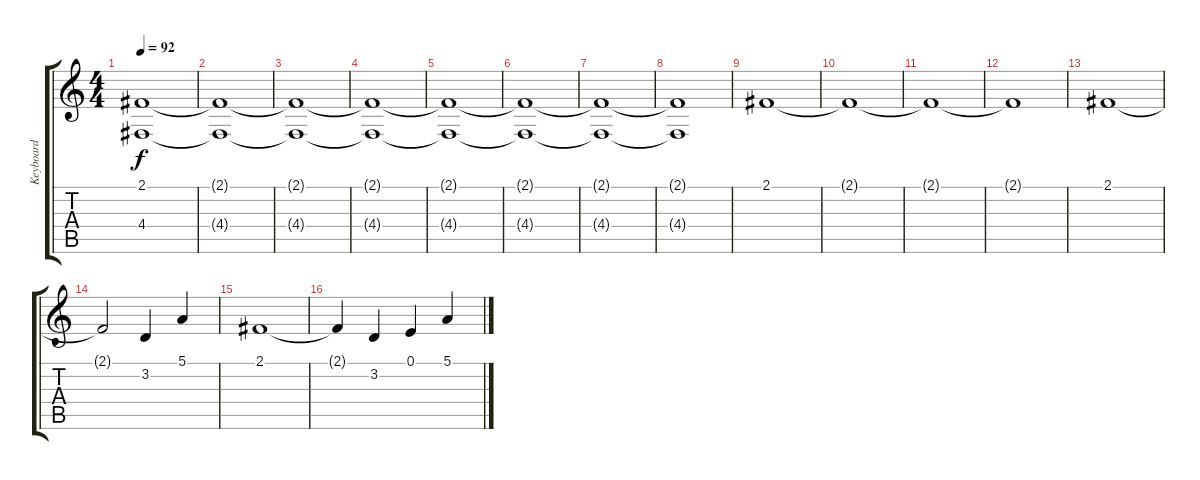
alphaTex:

\track ("Keyboard" "Keyboard") {instrument stringensemble1}
\staff {score tabs}
\tuning (E4 B3 G3 D3 A2 E2) {hide}
\ts (4 4)
\tempo 92
\clef g2
\ks c
(2.1 4.4).1{dy f instrument stringensemble1} |
(2.1{t} 4.4{t}).1 |
(2.1{t} 4.4{t}).1 |
(2.1{t} 4.4{t}).1 |
(2.1{t} 4.4{t}).1 |
(2.1{t} 4.4{t}).1 |
(2.1{t} 4.4{t}).1 |
(2.1{t} 4.4{t}).1 |
2.1.1 |
2.1{t}.1 |
2.1{t}.1 |
2.1{t}.1 |
2.1.1 |
2.1{t}.2 3.2.4 5.1.4 |
2.1.1 |
2.1{t}.4 3.2.4 0.1.4 5.1.4
